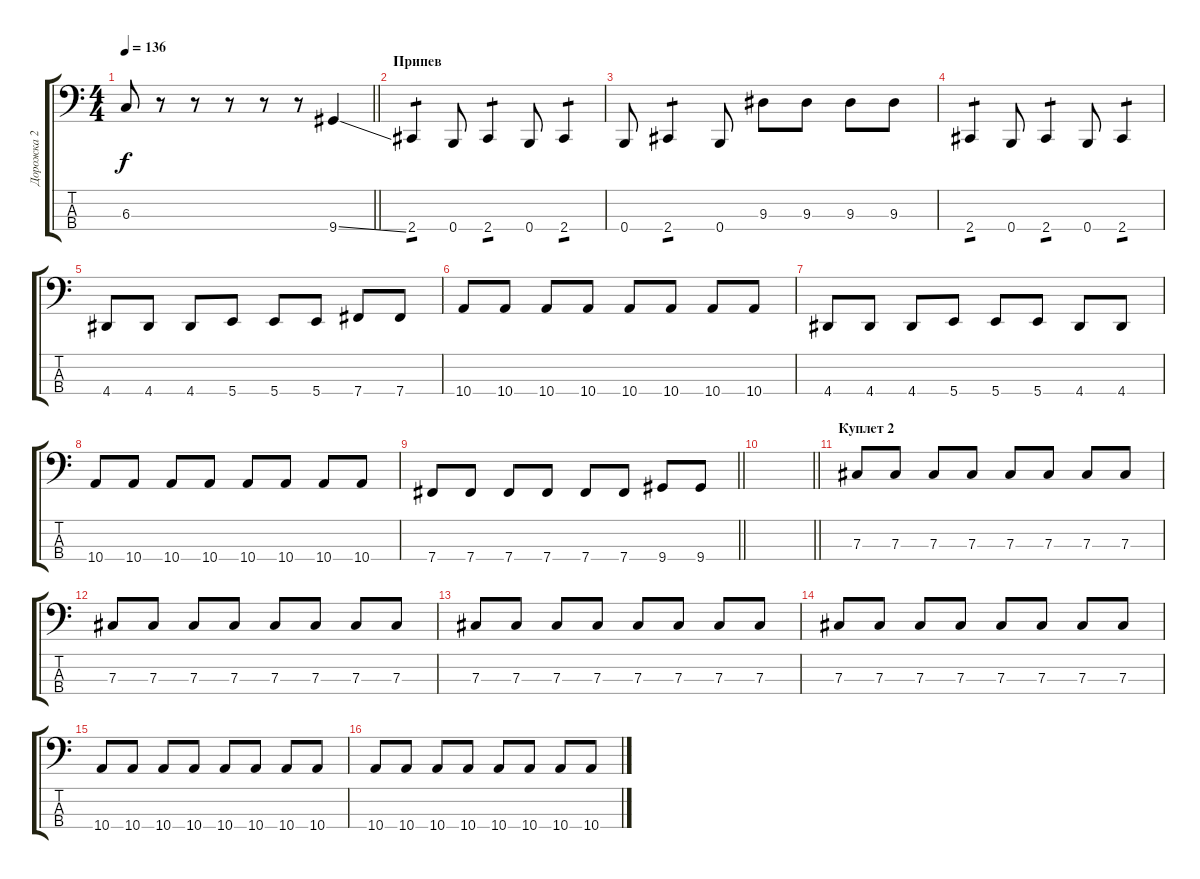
\track ("Дорожка 2" "Дорожка 2") {instrument electricbassfinger}
\staff {score tabs}
\tuning (E2 B1 Gb1 B0) {hide}
\ts (4 4)
\tempo 136
\clef f4
\barLineRight lightlight
\ks c
6.3.8{dy f} r.8 r.8 r.8 r.8 r.8 9.4{ss}.4 |
\section ("" "Припев")
2.4.4{tp 1} 0.4.8 2.4.4{tp 1} 0.4.8 2.4.4{tp 1} |
0.4.8 2.4.4{tp 1} 0.4.8 9.3.8 9.3.8 9.3.8 9.3.8 |
2.4.4{tp 1} 0.4.8 2.4.4{tp 1} 0.4.8 2.4.4{tp 1} |
4.4.8 4.4.8 4.4.8 5.4.8 5.4.8 5.4.8 7.4.8 7.4.8 |
10.4.8 10.4.8 10.4.8 10.4.8 10.4.8 10.4.8 10.4.8 10.4.8 |
4.4.8 4.4.8 4.4.8 5.4.8 5.4.8 5.4.8 4.4.8 4.4.8 |
10.4.8 10.4.8 10.4.8 10.4.8 10.4.8 10.4.8 10.4.8 10.4.8 |
\barLineRight lightlight
7.4.8 7.4.8 7.4.8 7.4.8 7.4.8 7.4.8 9.4.8 9.4.8 |
\barLineRight lightlight
|
\section ("" "Куплет 2")
7.3.8 7.3.8 7.3.8 7.3.8 7.3.8 7.3.8 7.3.8 7.3.8 |
7.3.8 7.3.8 7.3.8 7.3.8 7.3.8 7.3.8 7.3.8 7.3.8 |
7.3.8 7.3.8 7.3.8 7.3.8 7.3.8 7.3.8 7.3.8 7.3.8 |
7.3.8 7.3.8 7.3.8 7.3.8 7.3.8 7.3.8 7.3.8 7.3.8 |
10.4.8 10.4.8 10.4.8 10.4.8 10.4.8 10.4.8 10.4.8 10.4.8 |
10.4.8 10.4.8 10.4.8 10.4.8 10.4.8 10.4.8 10.4.8 10.4.8
